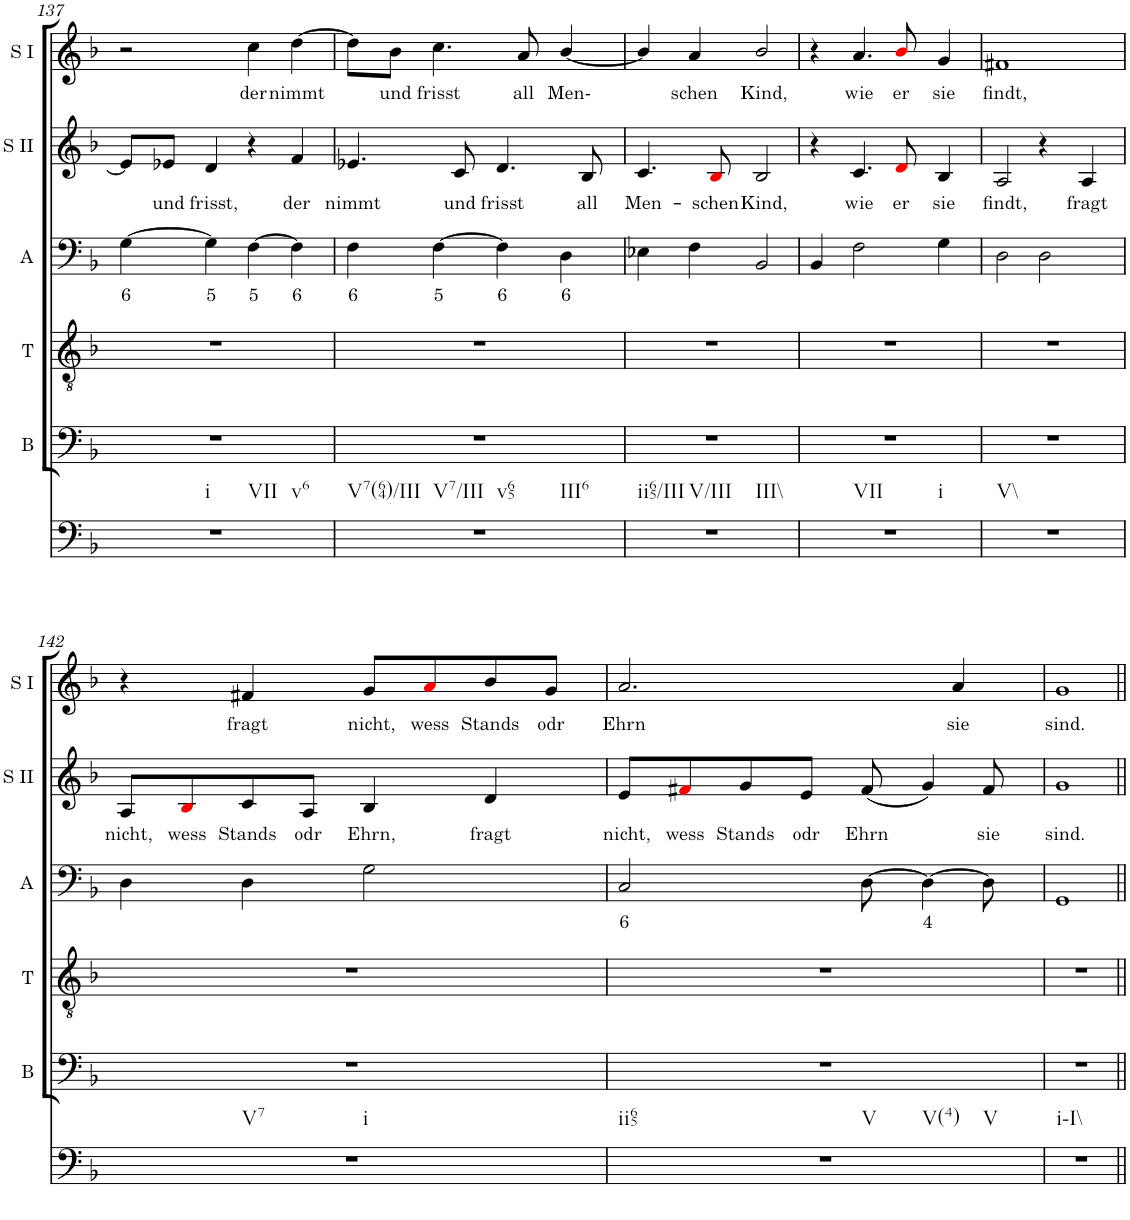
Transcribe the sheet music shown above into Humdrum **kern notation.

**kern	**kern	**kern	**kern	**text	**kern	**text	**kern	**text
*part6	*part5	*part4	*part3	*part3	*part2	*part2	*part1	*part1
*staff6	*staff5	*staff4	*staff3	*staff3	*staff2	*staff2	*staff1	*staff1
*I"Continuo	*I"Bass	*I"Tenor	*I"Alto	*	*I"Soprano II	*	*I"Soprano I	*
*	*I'B	*I'T	*I'A	*	*I'S II	*	*I'S I	*
!!LO:PB:g=z
*clefF4	*clefF4	*clefF4	*clefF4	*	*clefGv2	*	*clefG2	*
*k[b-]	*k[b-]	*k[b-]	*k[b-]	*	*k[b-]	*	*k[b-]	*
*M4/4	*M4/4	*M4/4	*M4/4	*	*M4/4	*	*M4/4	*
=137	=137	=137	=137	=137	=137	=137	=137	=137
!LO:TX:b:t=i	!	!	!	!	!	!	!	!
!LO:TX:b:t=VII	!	!	!	!	!	!	!	!
!LO:TX:b:t=v6	!	!	!	!	!	!	!	!
!	!	!	!	!LO:LY:b	!	!	!	!
1r	1r	1r	[4G\	6	8e-/L]	.	2r	.
!	!	!	!	!	!	!LO:LY:b	!	!
.	.	.	.	.	8e-X/J	und	.	.
!	!	!	!	!LO:LY:b	!	!LO:LY:b	!	!
.	.	.	4G\]	5	4d/	frisst,	.	.
!	!	!	!	!LO:LY:b	!	!	!	!LO:LY:b
.	.	.	[4F\	5	4r	.	4cc\	der
!	!	!	!	!LO:LY:b	!	!LO:LY:b	!	!LO:LY:b
.	.	.	4F\]	6	4f/	der	[4dd\	nimmt
=138	=138	=138	=138	=138	=138	=138	=138	=138
!LO:TX:b:t=V7(64)/III	!	!	!	!	!	!	!	!
!LO:TX:b:t=V7/III	!	!	!	!	!	!	!	!
!LO:TX:b:t=v65	!	!	!	!	!	!	!	!
!LO:TX:b:t=III6	!	!	!	!	!	!	!	!
!	!	!	!	!LO:LY:b	!	!LO:LY:b	!	!
1r	1r	1r	4F\	6	4.e-X/	nimmt	8dd\L]	.
!	!	!	!	!	!	!	!	!LO:LY:b
.	.	.	.	.	.	.	8b-\J	und
!	!	!	!	!LO:LY:b	!	!	!	!LO:LY:b
.	.	.	[4F\	5	.	.	4.cc\	frisst
!	!	!	!	!	!	!LO:LY:b	!	!
.	.	.	.	.	8c/	und	.	.
!	!	!	!	!LO:LY:b	!	!LO:LY:b	!	!
.	.	.	4F\]	6	4.d/	frisst	.	.
!	!	!	!	!	!	!	!	!LO:LY:b
.	.	.	.	.	.	.	8a/	all
!	!	!	!	!LO:LY:b	!	!	!	!LO:LY:b
.	.	.	4D\	6	.	.	[4b-/	Men-
!	!	!	!	!	!	!LO:LY:b	!	!
.	.	.	.	.	8B-/	all	.	.
=139	=139	=139	=139	=139	=139	=139	=139	=139
!LO:TX:b:t=ii65/III	!	!	!	!	!	!	!	!
!LO:TX:b:t=V/III	!	!	!	!	!	!	!	!
!LO:TX:b:t=III\\	!	!	!	!	!	!	!	!
!	!	!	!	!	!	!LO:LY:b	!	!
1r	1r	1r	4E-X\	.	4.c/	Men-	4b-/]	.
!	!	!	!	!	!	!	!	!LO:LY:b
.	.	.	4F\	.	.	.	4a/	schen
!	!	!	!	!	!	!LO:LY:b	!	!
.	.	.	.	.	8B-i/	schen	.	.
!	!	!	!	!	!	!LO:LY:b	!	!LO:LY:b
.	.	.	2BB-/	.	2B-/	Kind,	2b-/	Kind,
=140	=140	=140	=140	=140	=140	=140	=140	=140
!LO:TX:b:t=VII	!	!	!	!	!	!	!	!
!LO:TX:b:t=i	!	!	!	!	!	!	!	!
1r	1r	1r	4BB-/	.	4r	.	4r	.
!	!	!	!	!	!	!LO:LY:b	!	!LO:LY:b
.	.	.	2F\	.	4.c/	wie	4.a/	wie
!	!	!	!	!	!	!LO:LY:b	!	!LO:LY:b
.	.	.	.	.	8di/	er	8b-i/	er
!	!	!	!	!	!	!LO:LY:b	!	!LO:LY:b
.	.	.	4G\	.	4B-/	sie	4g/	sie
=141	=141	=141	=141	=141	=141	=141	=141	=141
!LO:TX:b:t=V\\	!	!	!	!	!	!	!	!
!	!	!	!	!	!	!LO:LY:b	!	!LO:LY:b
1r	1r	1r	2D\	.	2A/	findt,	1f#X	findt,
.	.	.	2D\	.	4r	.	.	.
!	!	!	!	!	!	!LO:LY:b	!	!
.	.	.	.	.	4A/	fragt	.	.
!!LO:LB:g=z
=142	=142	=142	=142	=142	=142	=142	=142	=142
!LO:TX:b:t=V7	!	!	!	!	!	!	!	!
!LO:TX:b:t=i	!	!	!	!	!	!	!	!
!	!	!	!	!	!	!LO:LY:b	!	!
1r	1r	1r	4D\	.	8A/L	nicht,	4r	.
!	!	!	!	!	!	!LO:LY:b	!	!
.	.	.	.	.	8B-i/	wess	.	.
!	!	!	!	!	!	!LO:LY:b	!	!LO:LY:b
.	.	.	4D\	.	8c/	Stands	4f#X/	fragt
!	!	!	!	!	!	!LO:LY:b	!	!
.	.	.	.	.	8A/J	odr	.	.
!	!	!	!	!	!	!LO:LY:b	!	!LO:LY:b
.	.	.	2G\	.	4B-/	Ehrn,	8g/L	nicht,
!	!	!	!	!	!	!	!	!LO:LY:b
.	.	.	.	.	.	.	8ai/	wess
!	!	!	!	!	!	!LO:LY:b	!	!LO:LY:b
.	.	.	.	.	4d/	fragt	8b-/	Stands
!	!	!	!	!	!	!	!	!LO:LY:b
.	.	.	.	.	.	.	8g/J	odr
=143	=143	=143	=143	=143	=143	=143	=143	=143
!LO:TX:b:t=ii65	!	!	!	!	!	!	!	!
!LO:TX:b:t=V	!	!	!	!	!	!	!	!
!LO:TX:b:t=V(4)	!	!	!	!	!	!	!	!
!LO:TX:b:t=V	!	!	!	!	!	!	!	!
!	!	!	!	!LO:LY:b	!	!LO:LY:b	!	!LO:LY:b
1r	1r	1r	2C/	6	8e/L	nicht,	2.a/	Ehrn
!	!	!	!	!	!	!LO:LY:b	!	!
.	.	.	.	.	8f#Xi/	wess	.	.
!	!	!	!	!	!	!LO:LY:b	!	!
.	.	.	.	.	8g/	Stands	.	.
!	!	!	!	!	!	!LO:LY:b	!	!
.	.	.	.	.	8e/J	odr	.	.
!	!	!	!	!	!	!LO:LY:b	!	!
.	.	.	[8D\	.	(8f#/	Ehrn	.	.
!	!	!	!	!LO:LY:b	!	!	!	!
.	.	.	4D\_	4	4g/)	.	.	.
!	!	!	!	!	!	!	!	!LO:LY:b
.	.	.	.	.	.	.	4a/	sie
!	!	!	!	!	!	!LO:LY:b	!	!
.	.	.	8D\]	.	8f#/	sie	.	.
=144	=144	=144	=144	=144	=144	=144	=144	=144
!LO:TX:b:t=i\\-I\\	!	!	!	!	!	!	!	!
!	!	!	!	!	!	!LO:LY:b	!	!LO:LY:b
1r	1r	1r	1GG	.	1g	sind.	1g	sind.
=||	=||	=||	=||	=||	=||	=||	=||	=||
*-	*-	*-	*-	*-	*-	*-	*-	*-
